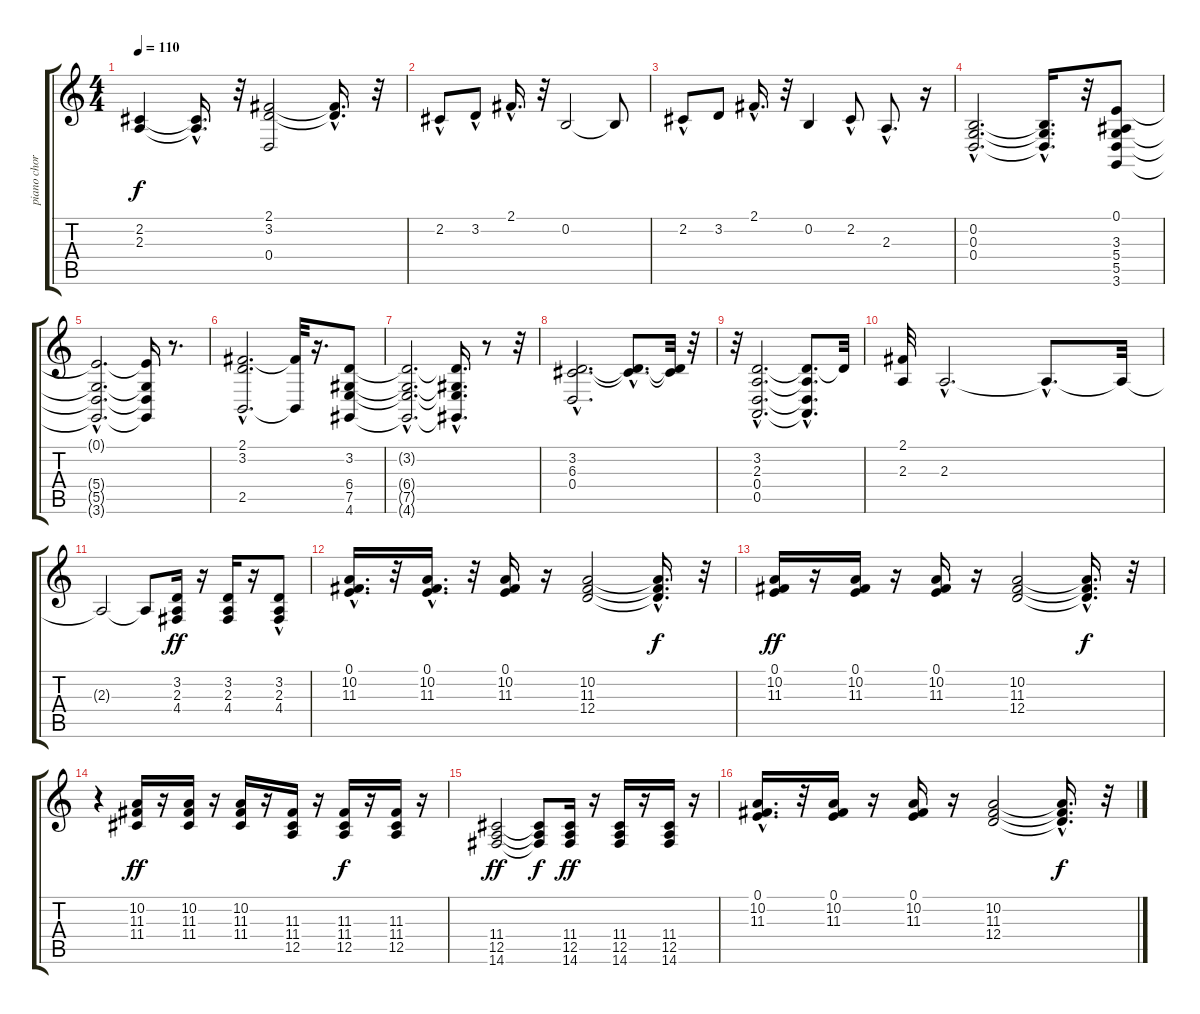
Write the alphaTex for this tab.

\track ("piano chorus" "piano chor") {instrument electricpiano2}
\staff {score tabs}
\tuning (E4 B3 G3 D3 A2 E2) {hide}
\ts (4 4)
\tempo 110
\clef g2
\ks c
(2.2 2.3).4{dy f} (2.2{t} 2.3{hac t}).16{d} r.32 (2.1 3.2 0.4).2 (2.1{t} 3.2{hac t}).16{d} r.32 |
2.2{hac}.8 3.2{hac}.8 2.1{hac}.16{d} r.32 0.2.2 0.2{t}.8 |
2.2{hac}.8 3.2.8 2.1{hac}.16{d} r.32 0.2.4 2.2{hac}.8 2.3{hac}.8{d} r.16 |
(0.2{hac} 0.3{hac} 0.4{hac}).2{d} (0.2{t} 0.3{hac t} 0.4{hac t}).16{d} r.32 (0.1 3.3 5.4 5.5 3.6).8 |
(0.1{hac t} 5.4{hac t} 5.5{hac t} 3.6{hac t}).2{d} (0.1{t} 5.4{t} 5.5{t} 3.6{t}).16 r.8{d} |
(2.1{hac} 3.2 2.5{hac}).2{d} (2.1{t} 2.5{t}).32 r.16{d} (3.2 6.4 7.5 4.6).8 |
(3.2{hac t} 6.4{hac t} 7.5{hac t} 4.6{hac t}).2{d} (3.2{hac t} 6.4{t} 7.5{t} 4.6{t}).16{d} r.8 r.32 |
(3.2{hac} 6.3{hac} 0.4{hac}).2{d} (3.2{hac t} 6.3{hac t}).8{d} (3.2{t} 6.3{t}).32 r.32 |
r.32 (3.2{hac} 2.3{hac} 0.4{hac} 0.5{hac}).2{d} (3.2{hac t} 2.3{hac t} 0.4{hac t} 0.5{hac t}).8{d} 3.2{t}.32 |
(2.1 2.3).32 2.3{hac}.2{d} 2.3{hac t}.8{d} 2.3{t}.32 |
2.3{t}.2 2.3{t}.8 (3.2 2.3 4.4).16{dy ff} r.16 (3.2 2.3 4.4).16 r.16 (3.2{hac} 2.3 4.4).8 |
(0.1{hac} 10.2{hac} 11.3{hac}).16{d} r.32 (0.1 10.2{hac} 11.3).16{d} r.32 (0.1 10.2 11.3).16 r.16 (10.2 11.3 12.4).2 (10.2{hac t} 11.3{hac t} 12.4{hac t}).16{d dy f} r.32 |
(0.1 10.2 11.3).16{dy ff} r.16 (0.1 10.2 11.3).16 r.16 (0.1 10.2 11.3).16 r.16 (10.2 11.3 12.4).2 (10.2{hac t} 11.3{hac t} 12.4{hac t}).16{d dy f} r.32 |
r.4 (10.2 11.3 11.4).16{dy ff} r.16 (10.2 11.3 11.4).16 r.16 (10.2 11.3 11.4).16 r.16 (11.3 11.4 12.5).16 r.16 (11.3 11.4 12.5).16{dy f} r.16 (11.3 11.4 12.5).16 r.16 |
(11.4 12.5 14.6).2{dy ff} (11.4{t} 12.5{t} 14.6{t}).8{dy f} (11.4 12.5 14.6).16{dy ff} r.16 (11.4 12.5 14.6).16 r.16 (11.4 12.5 14.6).16 r.16 |
(0.1{hac} 10.2{hac} 11.3{hac}).16{d} r.32 (0.1 10.2 11.3).16 r.16 (0.1 10.2 11.3).16 r.16 (10.2 11.3 12.4).2 (10.2{t} 11.3{hac t} 12.4{t}).16{d dy f} r.32
